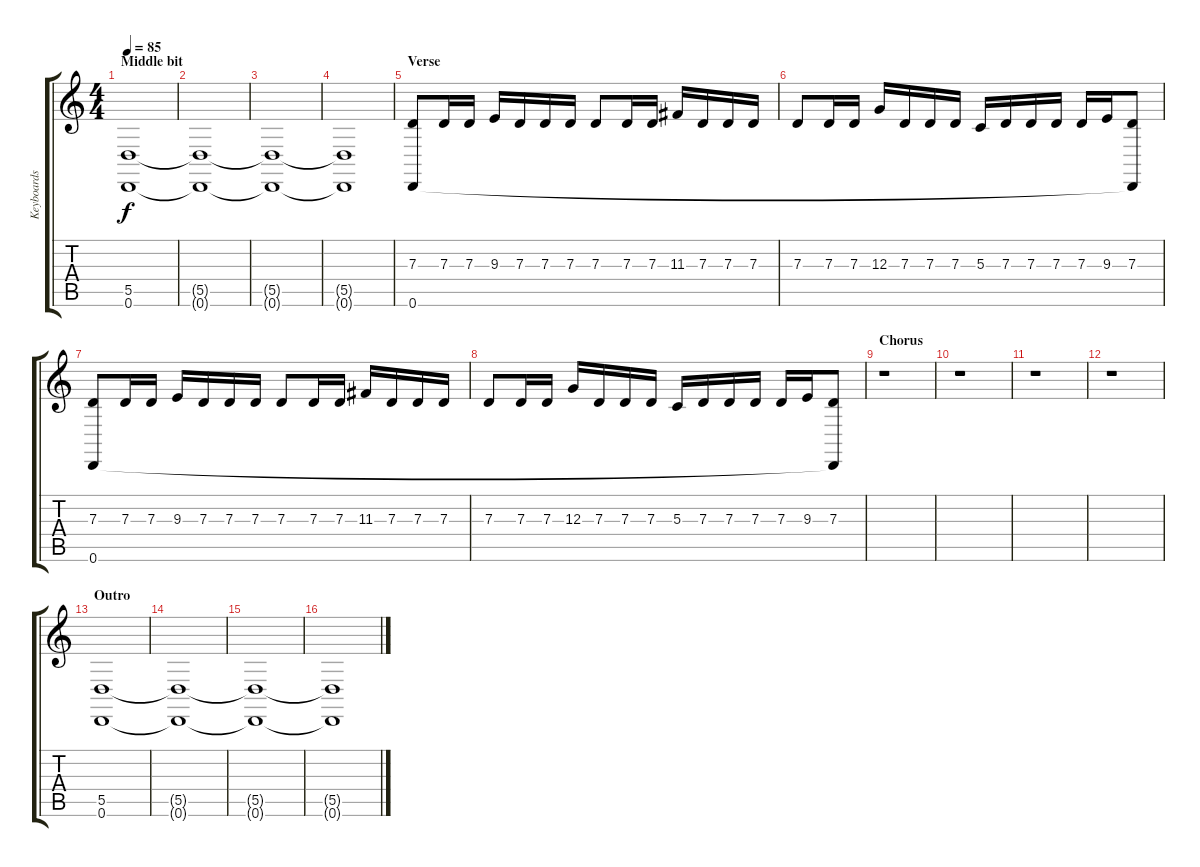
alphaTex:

\track ("Keyboards" "Keyboards") {instrument pad2warm}
\staff {score tabs}
\tuning (E4 B3 G3 D3 A2 D2) {hide}
\ts (4 4)
\section ("" "Middle bit")
\tempo 85
\clef g2
\ks c
(5.5 0.6).1{dy f instrument pad2warm} |
(5.5{t} 0.6{t}).1 |
(5.5{t} 0.6{t}).1 |
(5.5{t} 0.6{t}).1 |
\section ("" "Verse")
(7.3 0.6).8{volume 12 instrument stringensemble1} 7.3.16 7.3.16 9.3.16 7.3.16 7.3.16 7.3.16 7.3.8 7.3.16 7.3.16 11.3.16 7.3.16 7.3.16 7.3.16 |
7.3.8 7.3.16 7.3.16 12.3.16 7.3.16 7.3.16 7.3.16 5.3.16 7.3.16 7.3.16 7.3.16 7.3.16 9.3.16 (7.3 0.6{t}).8 |
(7.3 0.6).8 7.3.16 7.3.16 9.3.16 7.3.16 7.3.16 7.3.16 7.3.8 7.3.16 7.3.16 11.3.16 7.3.16 7.3.16 7.3.16 |
7.3.8 7.3.16 7.3.16 12.3.16 7.3.16 7.3.16 7.3.16 5.3.16 7.3.16 7.3.16 7.3.16 7.3.16 9.3.16 (7.3 0.6{t}).8 |
\section ("" "Chorus")
r.1 |
r.1 |
r.1 |
r.1 |
\section ("" "Outro")
(5.5 0.6).1{volume 14 instrument choiraahs} |
(5.5{t} 0.6{t}).1 |
(5.5{t} 0.6{t}).1 |
(5.5{t} 0.6{t}).1
